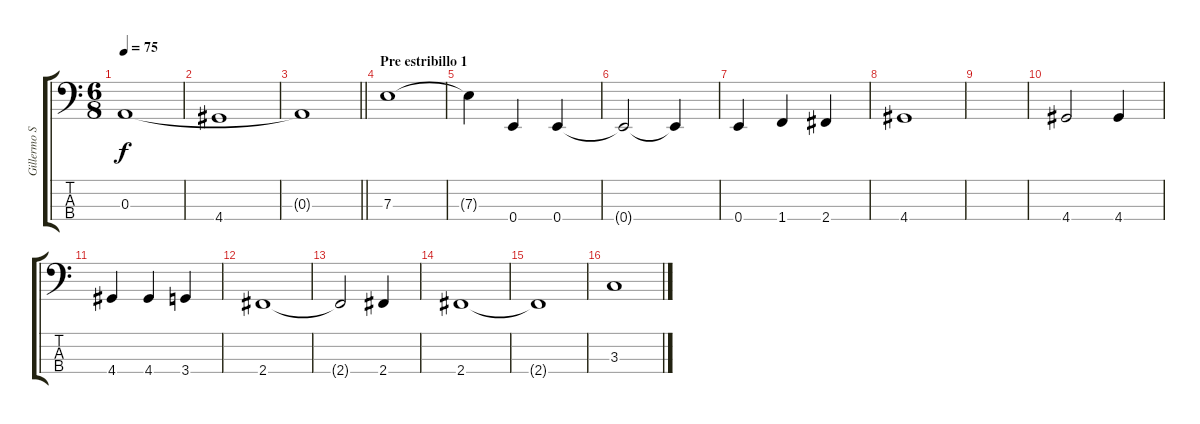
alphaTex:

\track ("Gillermo Sanchez" "Gillermo S") {instrument electricbassfinger}
\staff {score tabs}
\tuning (G2 D2 A1 E1) {hide}
\ts (6 8)
\tempo 75
\clef f4
\ks c
0.3{t}.1{dy f} |
4.4.1 |
\barLineRight lightlight
0.3{t}.1 |
\section ("" "Pre estribillo 1")
7.3.1 |
7.3{t}.4 0.4.4 0.4.4 |
0.4{t}.2 0.4{t}.4 |
0.4.4 1.4.4 2.4.4 |
4.4.1 |
|
4.4.2 4.4.4 |
4.4.4 4.4.4 3.4.4 |
2.4.1 |
2.4{t}.2 2.4.4 |
2.4.1 |
2.4{t}.1 |
3.3.1
